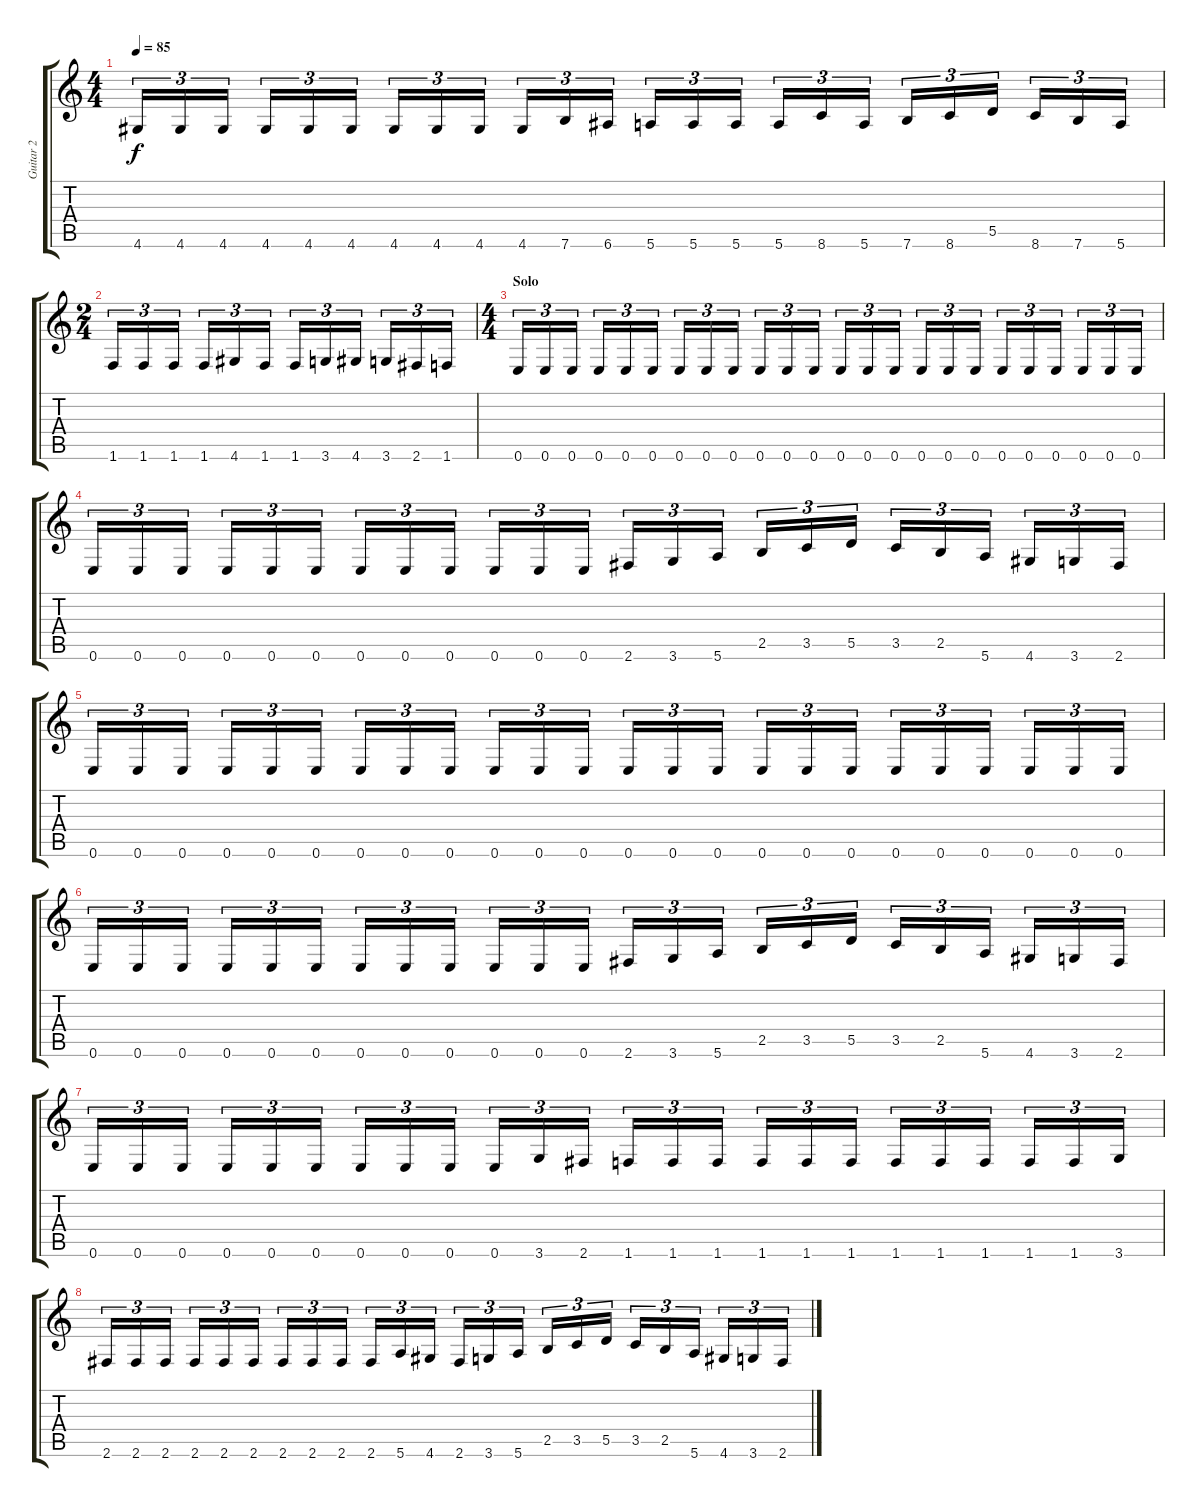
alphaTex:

\track ("Guitar 2" "Guitar 2") {instrument distortionguitar}
\staff {score tabs}
\tuning (E4 B3 G3 D3 A2 E2) {hide}
\ts (4 4)
\tempo 85
\clef g2
\ks c
4.6.16{tu (3 2) dy f} 4.6.16{tu (3 2)} 4.6.16{tu (3 2)} 4.6.16{tu (3 2)} 4.6.16{tu (3 2)} 4.6.16{tu (3 2)} 4.6.16{tu (3 2)} 4.6.16{tu (3 2)} 4.6.16{tu (3 2)} 4.6.16{tu (3 2)} 7.6.16{tu (3 2)} 6.6.16{tu (3 2)} 5.6.16{tu (3 2)} 5.6.16{tu (3 2)} 5.6.16{tu (3 2)} 5.6.16{tu (3 2)} 8.6.16{tu (3 2)} 5.6.16{tu (3 2)} 7.6.16{tu (3 2)} 8.6.16{tu (3 2)} 5.5.16{tu (3 2)} 8.6.16{tu (3 2)} 7.6.16{tu (3 2)} 5.6.16{tu (3 2)} |
\ts (2 4)
1.6.16{tu (3 2)} 1.6.16{tu (3 2)} 1.6.16{tu (3 2)} 1.6.16{tu (3 2)} 4.6.16{tu (3 2)} 1.6.16{tu (3 2)} 1.6.16{tu (3 2)} 3.6.16{tu (3 2)} 4.6.16{tu (3 2)} 3.6.16{tu (3 2)} 2.6.16{tu (3 2)} 1.6.16{tu (3 2)} |
\ts (4 4)
\section ("" "Solo")
0.6.16{tu (3 2)} 0.6.16{tu (3 2)} 0.6.16{tu (3 2)} 0.6.16{tu (3 2)} 0.6.16{tu (3 2)} 0.6.16{tu (3 2)} 0.6.16{tu (3 2)} 0.6.16{tu (3 2)} 0.6.16{tu (3 2)} 0.6.16{tu (3 2)} 0.6.16{tu (3 2)} 0.6.16{tu (3 2)} 0.6.16{tu (3 2)} 0.6.16{tu (3 2)} 0.6.16{tu (3 2)} 0.6.16{tu (3 2)} 0.6.16{tu (3 2)} 0.6.16{tu (3 2)} 0.6.16{tu (3 2)} 0.6.16{tu (3 2)} 0.6.16{tu (3 2)} 0.6.16{tu (3 2)} 0.6.16{tu (3 2)} 0.6.16{tu (3 2)} |
0.6.16{tu (3 2)} 0.6.16{tu (3 2)} 0.6.16{tu (3 2)} 0.6.16{tu (3 2)} 0.6.16{tu (3 2)} 0.6.16{tu (3 2)} 0.6.16{tu (3 2)} 0.6.16{tu (3 2)} 0.6.16{tu (3 2)} 0.6.16{tu (3 2)} 0.6.16{tu (3 2)} 0.6.16{tu (3 2)} 2.6.16{tu (3 2)} 3.6.16{tu (3 2)} 5.6.16{tu (3 2)} 2.5.16{tu (3 2)} 3.5.16{tu (3 2)} 5.5.16{tu (3 2)} 3.5.16{tu (3 2)} 2.5.16{tu (3 2)} 5.6.16{tu (3 2)} 4.6.16{tu (3 2)} 3.6.16{tu (3 2)} 2.6.16{tu (3 2)} |
0.6.16{tu (3 2)} 0.6.16{tu (3 2)} 0.6.16{tu (3 2)} 0.6.16{tu (3 2)} 0.6.16{tu (3 2)} 0.6.16{tu (3 2)} 0.6.16{tu (3 2)} 0.6.16{tu (3 2)} 0.6.16{tu (3 2)} 0.6.16{tu (3 2)} 0.6.16{tu (3 2)} 0.6.16{tu (3 2)} 0.6.16{tu (3 2)} 0.6.16{tu (3 2)} 0.6.16{tu (3 2)} 0.6.16{tu (3 2)} 0.6.16{tu (3 2)} 0.6.16{tu (3 2)} 0.6.16{tu (3 2)} 0.6.16{tu (3 2)} 0.6.16{tu (3 2)} 0.6.16{tu (3 2)} 0.6.16{tu (3 2)} 0.6.16{tu (3 2)} |
0.6.16{tu (3 2)} 0.6.16{tu (3 2)} 0.6.16{tu (3 2)} 0.6.16{tu (3 2)} 0.6.16{tu (3 2)} 0.6.16{tu (3 2)} 0.6.16{tu (3 2)} 0.6.16{tu (3 2)} 0.6.16{tu (3 2)} 0.6.16{tu (3 2)} 0.6.16{tu (3 2)} 0.6.16{tu (3 2)} 2.6.16{tu (3 2)} 3.6.16{tu (3 2)} 5.6.16{tu (3 2)} 2.5.16{tu (3 2)} 3.5.16{tu (3 2)} 5.5.16{tu (3 2)} 3.5.16{tu (3 2)} 2.5.16{tu (3 2)} 5.6.16{tu (3 2)} 4.6.16{tu (3 2)} 3.6.16{tu (3 2)} 2.6.16{tu (3 2)} |
0.6.16{tu (3 2)} 0.6.16{tu (3 2)} 0.6.16{tu (3 2)} 0.6.16{tu (3 2)} 0.6.16{tu (3 2)} 0.6.16{tu (3 2)} 0.6.16{tu (3 2)} 0.6.16{tu (3 2)} 0.6.16{tu (3 2)} 0.6.16{tu (3 2)} 3.6.16{tu (3 2)} 2.6.16{tu (3 2)} 1.6.16{tu (3 2)} 1.6.16{tu (3 2)} 1.6.16{tu (3 2)} 1.6.16{tu (3 2)} 1.6.16{tu (3 2)} 1.6.16{tu (3 2)} 1.6.16{tu (3 2)} 1.6.16{tu (3 2)} 1.6.16{tu (3 2)} 1.6.16{tu (3 2)} 1.6.16{tu (3 2)} 3.6.16{tu (3 2)} |
2.6.16{tu (3 2)} 2.6.16{tu (3 2)} 2.6.16{tu (3 2)} 2.6.16{tu (3 2)} 2.6.16{tu (3 2)} 2.6.16{tu (3 2)} 2.6.16{tu (3 2)} 2.6.16{tu (3 2)} 2.6.16{tu (3 2)} 2.6.16{tu (3 2)} 5.6.16{tu (3 2)} 4.6.16{tu (3 2)} 2.6.16{tu (3 2)} 3.6.16{tu (3 2)} 5.6.16{tu (3 2)} 2.5.16{tu (3 2)} 3.5.16{tu (3 2)} 5.5.16{tu (3 2)} 3.5.16{tu (3 2)} 2.5.16{tu (3 2)} 5.6.16{tu (3 2)} 4.6.16{tu (3 2)} 3.6.16{tu (3 2)} 2.6.16{tu (3 2)}
